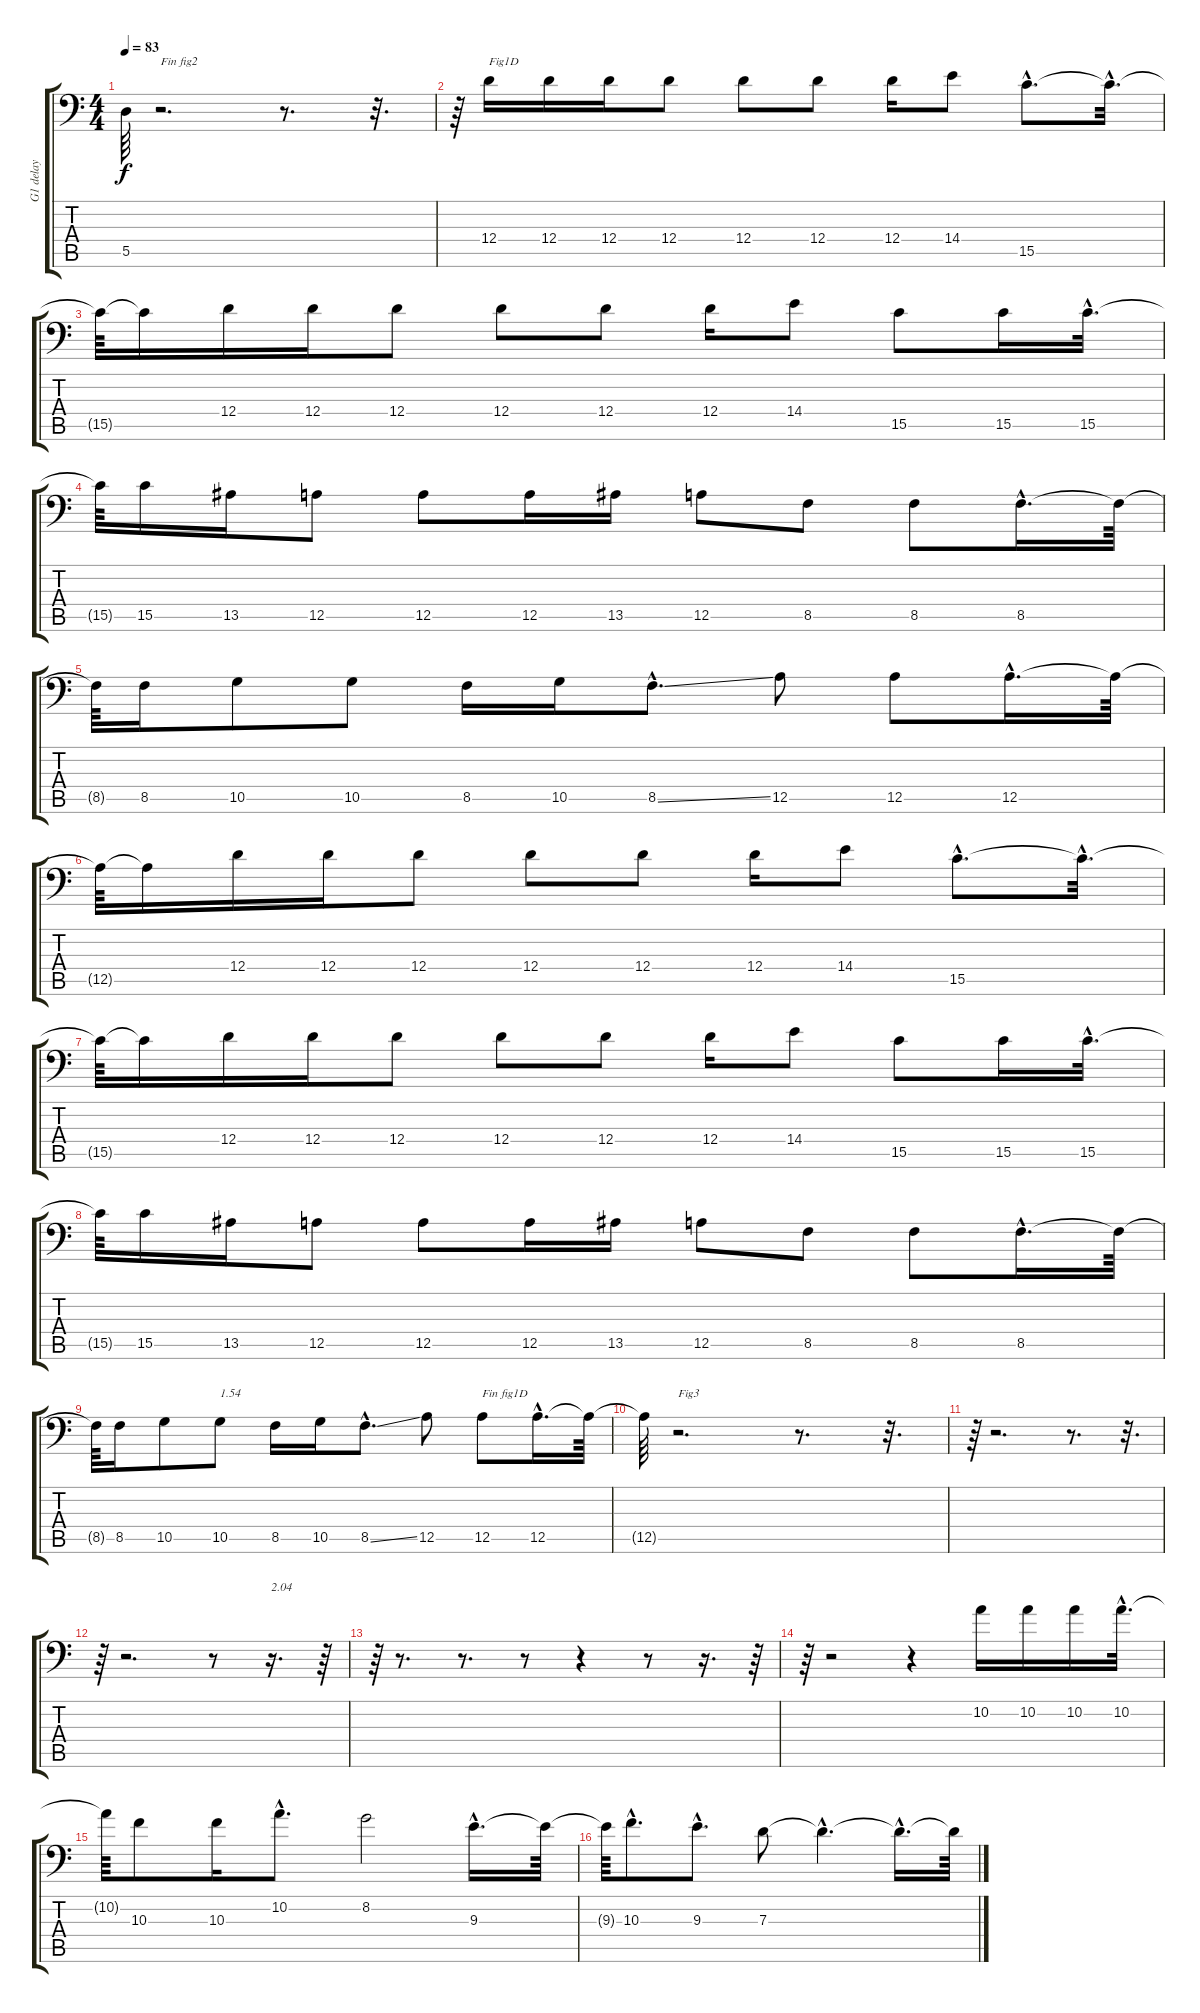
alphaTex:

\track ("G1 delay" "G1 delay") {instrument electricguitarclean}
\staff {score tabs}
\tuning (E3 B2 G2 D2 A1 E1) {hide}
\ts (4 4)
\tempo 83
\clef f4
\ks c
5.5{t}.64{dy f} r.2{d txt "Fin fig2"} r.8{d} r.32{d} |
r.64 12.4.16{txt "Fig1D"} 12.4.16 12.4.16 12.4.8 12.4.8 12.4.8 12.4.16 14.4.8 15.5{hac}.8{d} 15.5{hac t}.32{d} |
15.5{t}.64 15.5{t}.16 12.4.16 12.4.16 12.4.8 12.4.8 12.4.8 12.4.16 14.4.8 15.5.8 15.5.16 15.5{hac}.32{d} |
15.5{t}.64 15.5.16 13.5.16 12.5.8 12.5.8 12.5.16 13.5.16 12.5.8 8.5.8 8.5.8 8.5{hac}.16{d} 8.5{t}.64 |
8.5{t}.64 8.5.16 10.5.8 10.5.8 8.5.16 10.5.16 8.5{ss hac}.8{d} 12.5.8 12.5.8 12.5{hac}.16{d} 12.5{t}.64 |
12.5{t}.64 12.5{t}.16 12.4.16 12.4.16 12.4.8 12.4.8 12.4.8 12.4.16 14.4.8 15.5{hac}.8{d} 15.5{hac t}.32{d} |
15.5{t}.64 15.5{t}.16 12.4.16 12.4.16 12.4.8 12.4.8 12.4.8 12.4.16 14.4.8 15.5.8 15.5.16 15.5{hac}.32{d} |
15.5{t}.64 15.5.16 13.5.16 12.5.8 12.5.8 12.5.16 13.5.16 12.5.8 8.5.8 8.5.8 8.5{hac}.16{d} 8.5{t}.64 |
8.5{t}.64 8.5.16 10.5.8 10.5.8{txt "1.54"} 8.5.16 10.5.16 8.5{ss hac}.8{d} 12.5.8 12.5.8{txt "Fin fig1D"} 12.5{hac}.16{d} 12.5{t}.64 |
12.5{t}.64 r.2{d txt "Fig3"} r.8{d} r.32{d} |
r.64 r.2{d} r.8{d} r.32{d} |
r.64 r.2{d} r.8 r.16{d txt "2.04"} r.64 |
r.64 r.8{d} r.8{d} r.8 r.4 r.8 r.16{d} r.64 |
r.64 r.2 r.4 10.2.16 10.2.16 10.2.16 10.2{hac}.32{d} |
10.2{t}.64 10.3.8 10.3.16 10.2{hac}.8{d} 8.2.2 9.3{hac}.16{d} 9.3{t}.64 |
9.3{t}.64 10.3{hac}.8{d} 9.3{hac}.8{d} 7.3.8 7.3{hac t}.4{d} 7.3{hac t}.16{d} 7.3{t}.64
